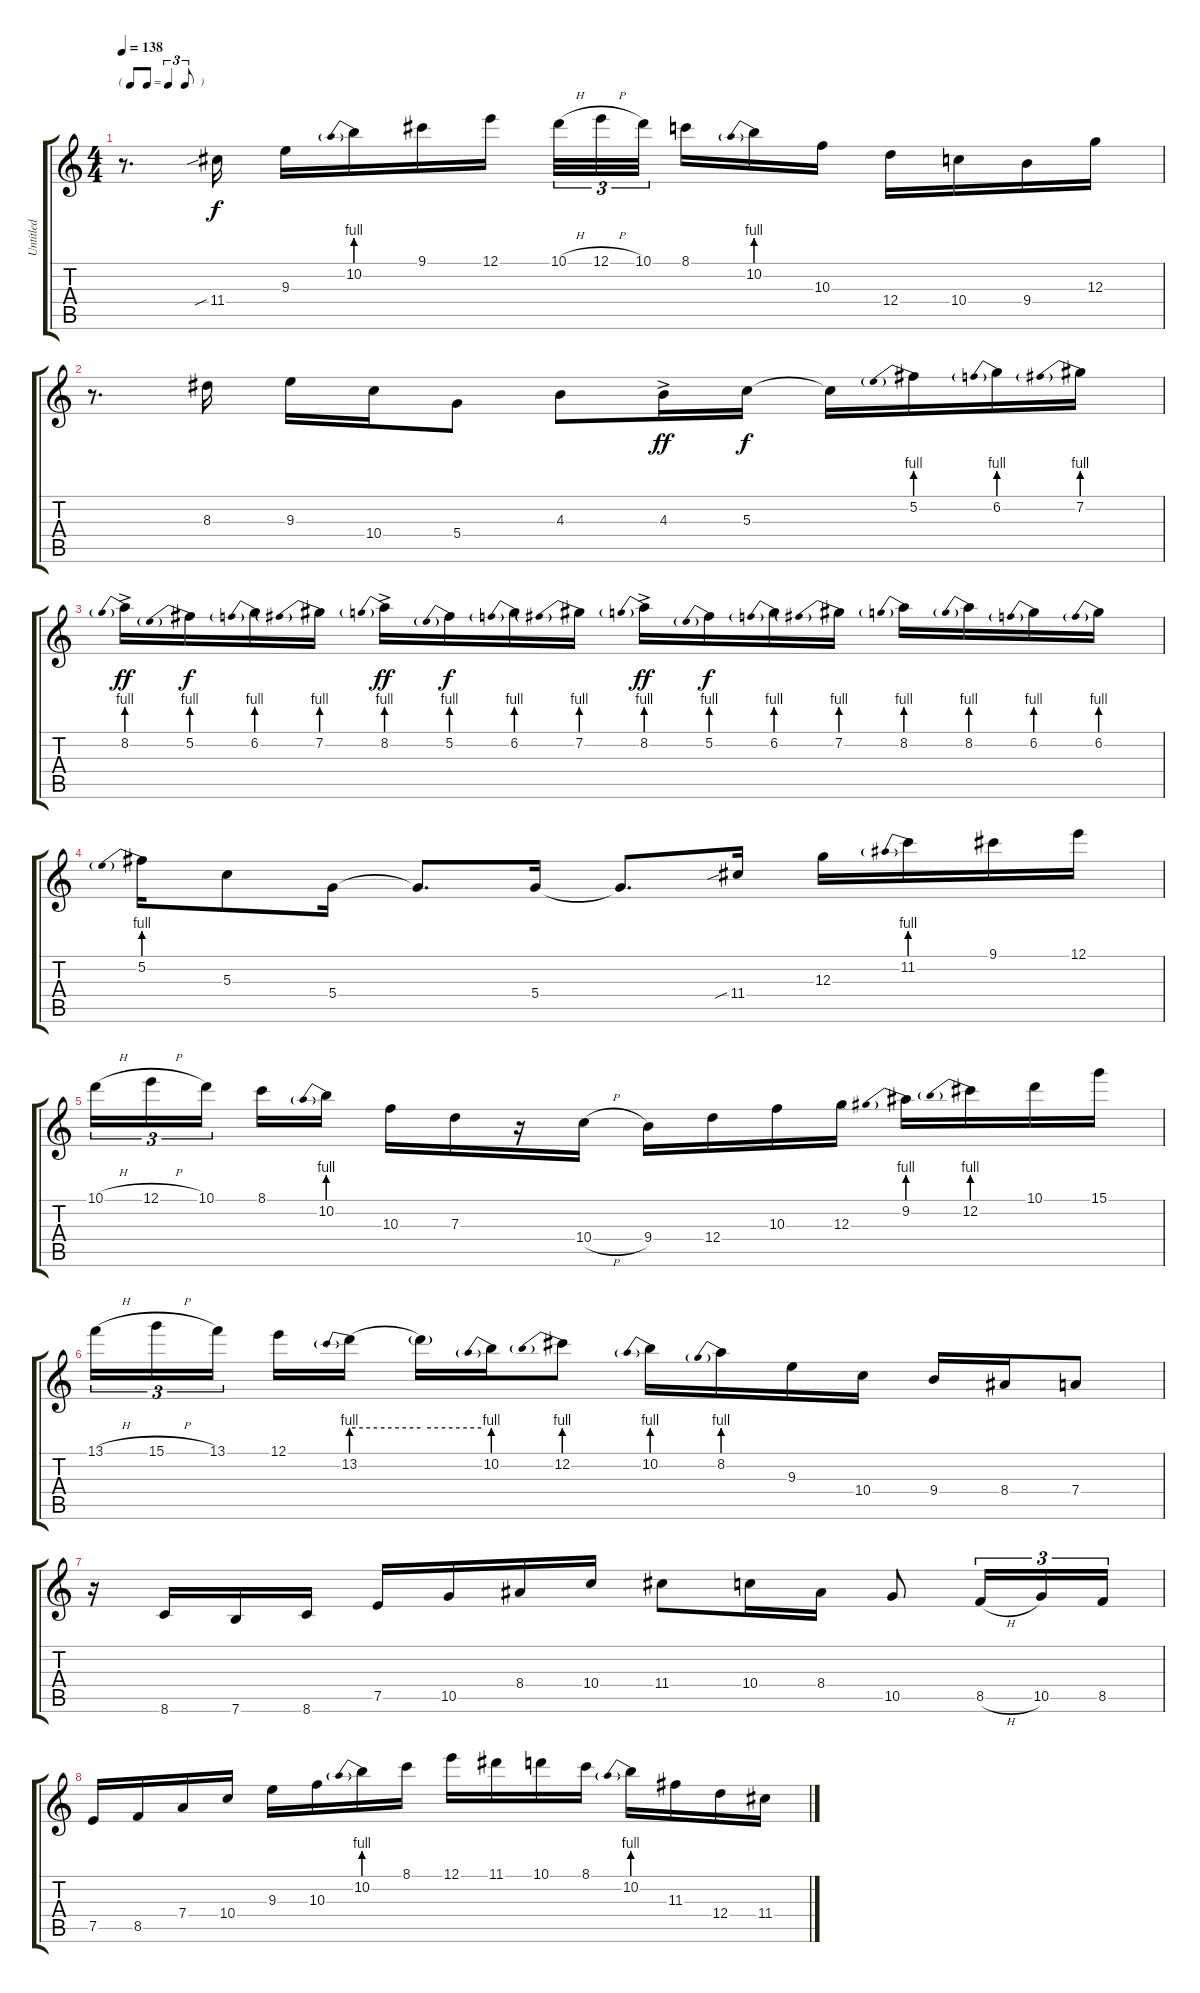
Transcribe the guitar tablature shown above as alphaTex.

\track ("Untitled" "Untitled") {instrument acousticguitarsteel}
\staff {score tabs}
\tuning (E4 B3 G3 D3 A2 E2) {hide}
\ts (4 4)
\tf triplet8th
\tempo 138
\clef g2
\ks c
r.8{d dy f} 11.4{sib}.16 9.3.16 10.2{be (prebend 0 4 60 4)}.16 9.1.16 12.1.16 10.1{h}.32{tu (3 2)} 12.1{h}.32{tu (3 2)} 10.1.32{tu (3 2) beam splitsecondary} 8.1.16 10.2{be (prebend 0 4 60 4)}.16 10.3.16 12.4.16 10.4.16 9.4.16 12.3.16 |
r.8{d} 8.3.16 9.3.16 10.4.16 5.4.8 4.3.8 4.3{ac}.16{dy ff} 5.3.16{dy f} 5.3{t}.16 5.2{be (prebend 0 4 60 4)}.16 6.2{be (prebend 0 4 60 4)}.16 7.2{be (prebend 0 4 60 4)}.16 |
8.2{be (prebend 0 4 60 4) ac}.16{dy ff} 5.2{be (prebend 0 4 60 4)}.16{dy f} 6.2{be (prebend 0 4 60 4)}.16 7.2{be (prebend 0 4 60 4)}.16 8.2{be (prebend 0 4 60 4) ac}.16{dy ff} 5.2{be (prebend 0 4 60 4)}.16{dy f} 6.2{be (prebend 0 4 60 4)}.16 7.2{be (prebend 0 4 60 4)}.16 8.2{be (prebend 0 4 60 4) ac}.16{dy ff} 5.2{be (prebend 0 4 60 4)}.16{dy f} 6.2{be (prebend 0 4 60 4)}.16 7.2{be (prebend 0 4 60 4)}.16 8.2{be (prebend 0 4 60 4)}.16 8.2{be (prebend 0 4 60 4)}.16 6.2{be (prebend 0 4 60 4)}.16 6.2{be (prebend 0 4 60 4)}.16 |
5.2{be (prebend 0 4 60 4)}.16 5.3.8 5.4.16 5.4{t}.8{d} 5.4.16 5.4{t}.8{d} 11.4{sib}.16 12.3.16 11.2{be (prebend 0 4 60 4)}.16 9.1.16 12.1.16 |
10.1{h}.16{tu (3 2)} 12.1{h}.16{tu (3 2)} 10.1.16{tu (3 2) beam splitsecondary} 8.1.16 10.2{be (prebend 0 4 60 4)}.16 10.3.16 7.3.16 r.16 10.4{h}.16 9.4.16 12.4.16 10.3.16 12.3.16 9.2{be (prebend 0 4 60 4)}.16 12.2{be (prebend 0 4 60 4)}.16 10.1.16 15.1.16 |
13.1{h}.16{tu (3 2)} 15.1{h}.16{tu (3 2)} 13.1.16{tu (3 2) beam splitsecondary} 12.1.16 13.2{be (prebend 0 4 60 4)}.16 13.2{be (hold 0 4 60 4) t}.16 10.2{be (prebend 0 4 60 4)}.16 12.2{be (prebend 0 4 60 4)}.8 10.2{be (prebend 0 4 60 4)}.16 8.2{be (prebend 0 4 60 4)}.16 9.3.16 10.4.16 9.4.16 8.4.16 7.4.8 |
r.16 8.6.16 7.6.16 8.6.16 7.5.16 10.5.16 8.4.16 10.4.16 11.4.8 10.4.16 8.4.16 10.5.8 8.5{h}.16{tu (3 2)} 10.5.16{tu (3 2)} 8.5.16{tu (3 2)} |
7.5.16 8.5.16 7.4.16 10.4.16 9.3.16 10.3.16 10.2{be (prebend 0 4 60 4)}.16 8.1.16 12.1.16 11.1.16 10.1.16 8.1.16 10.2{be (prebend 0 4 60 4)}.16 11.3.16 12.4.16 11.4.16
